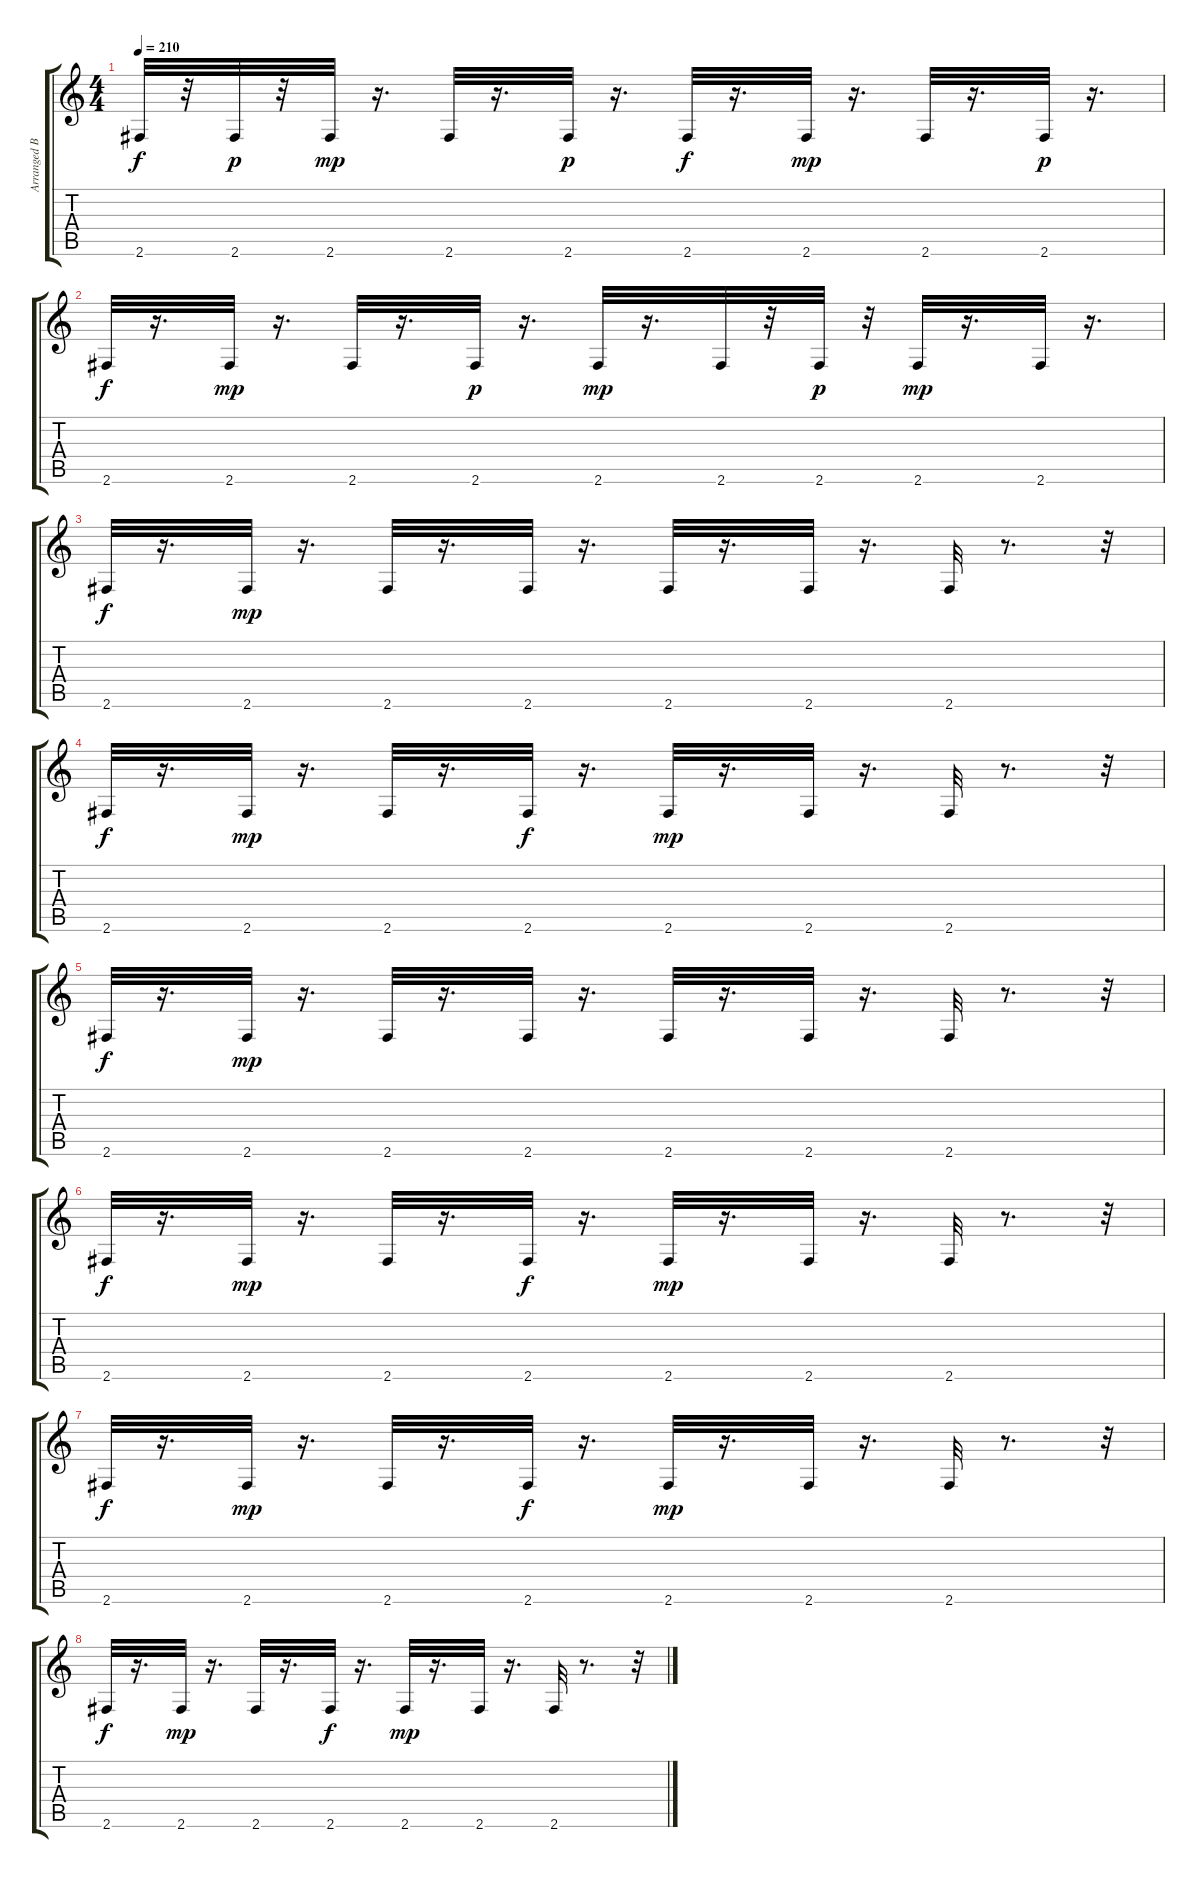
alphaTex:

\track ("Arranged By" "Arranged B") {instrument acousticguitarnylon}
\staff {score tabs}
\tuning (E4 B3 G3 D3 A2 E2) {hide}
\ts (4 4)
\tempo 210
\clef g2
\ks c
2.6.32{dy f} r.32 2.6.32{dy p} r.32 2.6.32{dy mp} r.16{d} 2.6.32 r.16{d} 2.6.32{dy p} r.16{d} 2.6.32{dy f} r.16{d} 2.6.32{dy mp} r.16{d} 2.6.32 r.16{d} 2.6.32{dy p} r.16{d} |
2.6.32{dy f} r.16{d} 2.6.32{dy mp} r.16{d} 2.6.32 r.16{d} 2.6.32{dy p} r.16{d} 2.6.32{dy mp} r.16{d} 2.6.32 r.32 2.6.32{dy p} r.32 2.6.32{dy mp} r.16{d} 2.6.32 r.16{d} |
2.6.32{dy f} r.16{d} 2.6.32{dy mp} r.16{d} 2.6.32 r.16{d} 2.6.32 r.16{d} 2.6.32 r.16{d} 2.6.32 r.16{d} 2.6.32 r.8{d} r.32 |
2.6.32{dy f} r.16{d} 2.6.32{dy mp} r.16{d} 2.6.32 r.16{d} 2.6.32{dy f} r.16{d} 2.6.32{dy mp} r.16{d} 2.6.32 r.16{d} 2.6.32 r.8{d} r.32 |
2.6.32{dy f} r.16{d} 2.6.32{dy mp} r.16{d} 2.6.32 r.16{d} 2.6.32 r.16{d} 2.6.32 r.16{d} 2.6.32 r.16{d} 2.6.32 r.8{d} r.32 |
2.6.32{dy f} r.16{d} 2.6.32{dy mp} r.16{d} 2.6.32 r.16{d} 2.6.32{dy f} r.16{d} 2.6.32{dy mp} r.16{d} 2.6.32 r.16{d} 2.6.32 r.8{d} r.32 |
2.6.32{dy f} r.16{d} 2.6.32{dy mp} r.16{d} 2.6.32 r.16{d} 2.6.32{dy f} r.16{d} 2.6.32{dy mp} r.16{d} 2.6.32 r.16{d} 2.6.32 r.8{d} r.32 |
2.6.32{dy f} r.16{d} 2.6.32{dy mp} r.16{d} 2.6.32 r.16{d} 2.6.32{dy f} r.16{d} 2.6.32{dy mp} r.16{d} 2.6.32 r.16{d} 2.6.32 r.8{d} r.32
